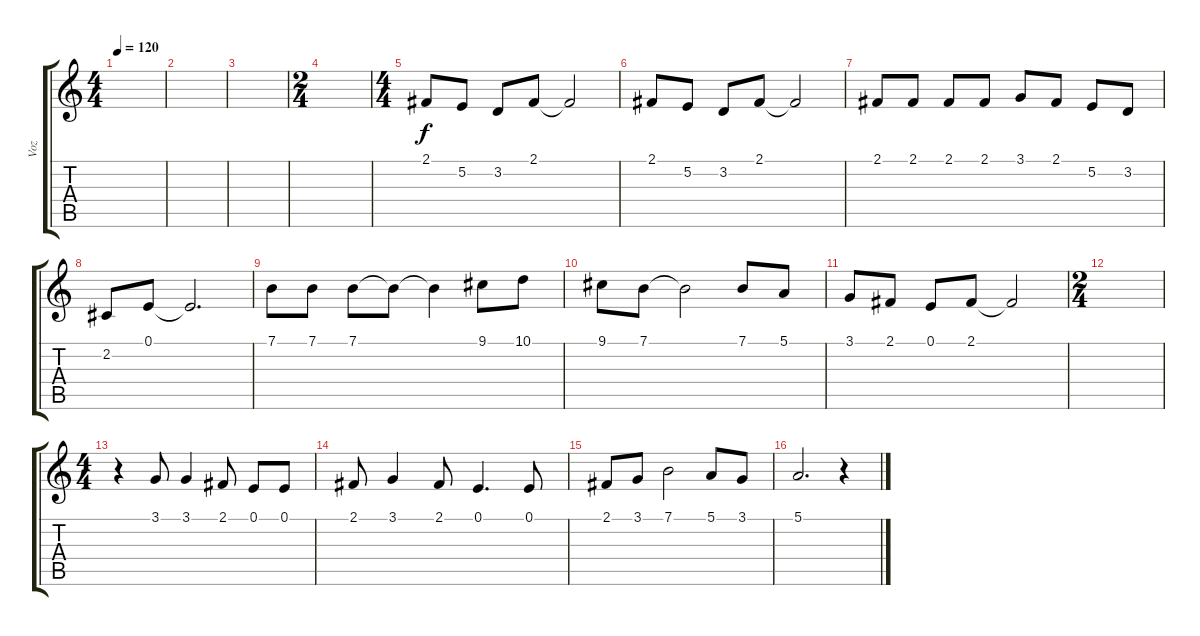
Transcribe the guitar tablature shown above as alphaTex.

\track ("Voz" "Voz") {instrument violin}
\staff {score tabs}
\tuning (E4 B3 G3 D3 A2 E2) {hide}
\ts (4 4)
\tempo 120
\clef g2
\ks c
|
|
|
\ts (2 4)
|
\ts (4 4)
2.1.8 5.2.8 3.2.8 2.1.8 2.1{t}.2 |
2.1.8 5.2.8 3.2.8 2.1.8 2.1{t}.2 |
2.1.8 2.1.8 2.1.8 2.1.8 3.1.8 2.1.8 5.2.8 3.2.8 |
2.2.8 0.1.8 0.1{t}.2{d} |
7.1.8 7.1.8 7.1.8 7.1{t}.8 7.1{t}.4 9.1.8 10.1.8 |
9.1.8 7.1.8 7.1{t}.2 7.1.8 5.1.8 |
3.1.8 2.1.8 0.1.8 2.1.8 2.1{t}.2 |
\ts (2 4)
|
\ts (4 4)
r.4 3.1.8 3.1.4 2.1.8 0.1.8 0.1.8 |
2.1.8 3.1.4 2.1.8 0.1.4{d} 0.1.8 |
2.1.8 3.1.8 7.1.2 5.1.8 3.1.8 |
5.1.2{d} r.4
